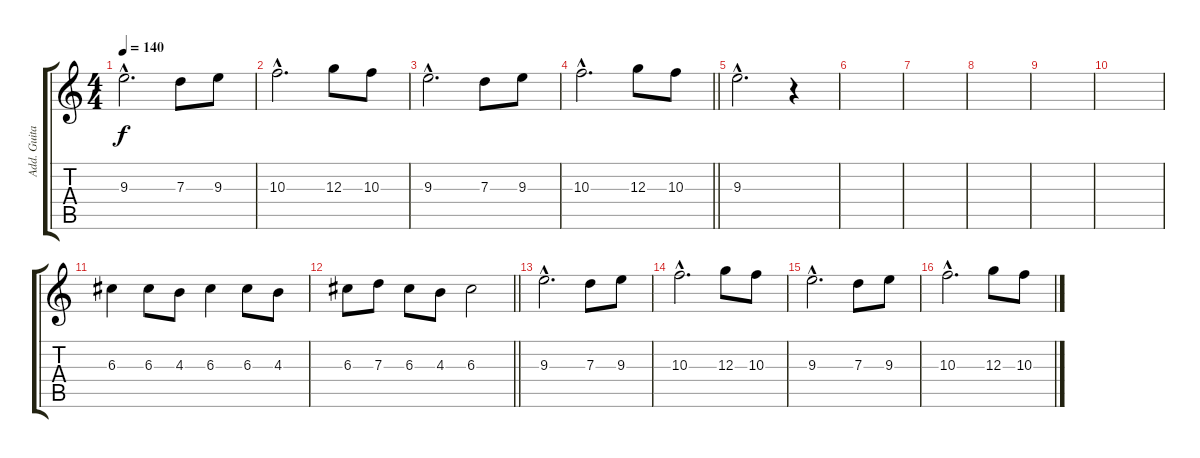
\track ("Add. Guitar 2" "Add. Guita") {instrument distortionguitar}
\staff {score tabs}
\tuning (E4 B3 G3 D3 A2 E2) {hide}
\ts (4 4)
\tempo 140
\clef g2
\ks c
9.3{hac}.2{d dy f volume 13} 7.3.8 9.3.8 |
10.3{hac}.2{d} 12.3.8 10.3.8 |
9.3{hac}.2{d} 7.3.8 9.3.8 |
\barLineRight lightlight
10.3{hac}.2{d} 12.3.8 10.3.8 |
9.3{hac}.2{d} r.4 |
|
|
|
|
|
6.3.4 6.3.8 4.3.8 6.3.4 6.3.8 4.3.8 |
\barLineRight lightlight
6.3.8 7.3.8 6.3.8 4.3.8 6.3.2 |
9.3{hac}.2{d} 7.3.8 9.3.8 |
10.3{hac}.2{d} 12.3.8 10.3.8 |
9.3{hac}.2{d} 7.3.8 9.3.8 |
10.3{hac}.2{d} 12.3.8 10.3.8
